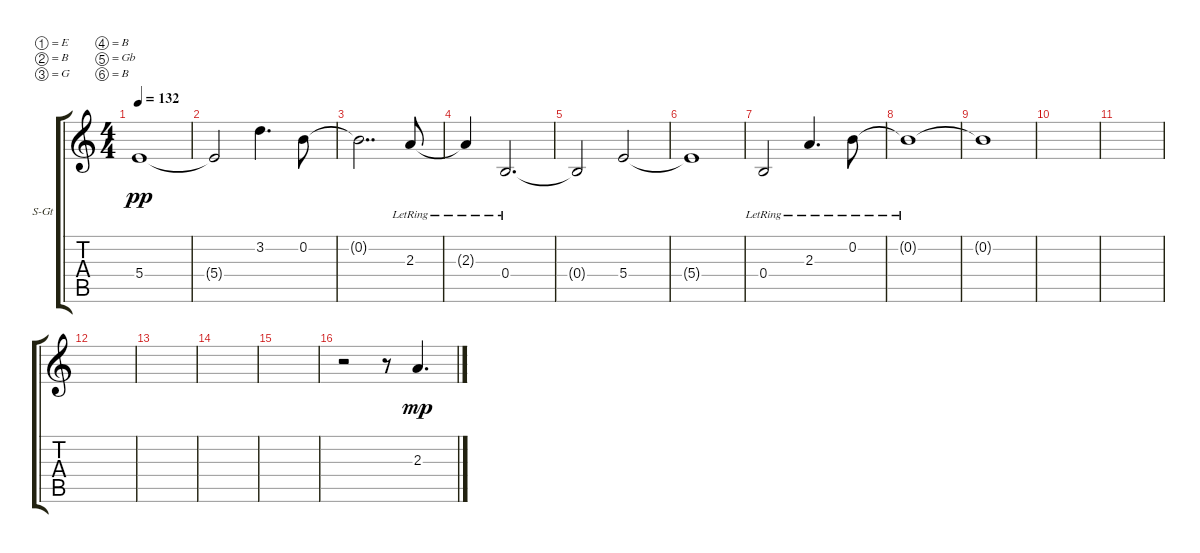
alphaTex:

\defaultSystemsLayout 4
\bracketExtendMode groupsimilarinstruments
\firstSystemTrackNameOrientation horizontal
\otherSystemsTrackNameOrientation horizontal
\track ("Andrew Goddard" "S-Gt") {instrument acousticguitarsteel}
\staff {score tabs}
\tuning (E4 B3 G3 B2 Gb2 B1)
\ts (4 4)
\tempo 132
\clef g2
\ks c
5.4.1{dy pp instrument acousticguitarsteel} |
5.4{t}.2 3.2.4{d} 0.2.8 |
0.2{t}.2{dd} 2.3{lr}.8 |
2.3{lr t}.4 0.4{lr}.2{d} |
0.4{t}.2 5.4.2 |
5.4{t}.1 |
0.4{lr}.2 2.3{lr}.4{d} 0.2{lr}.8 |
0.2{lr t}.1 |
0.2{t}.1 |
|
|
|
|
|
|
r.2 r.8 2.3.4{d dy mp}
